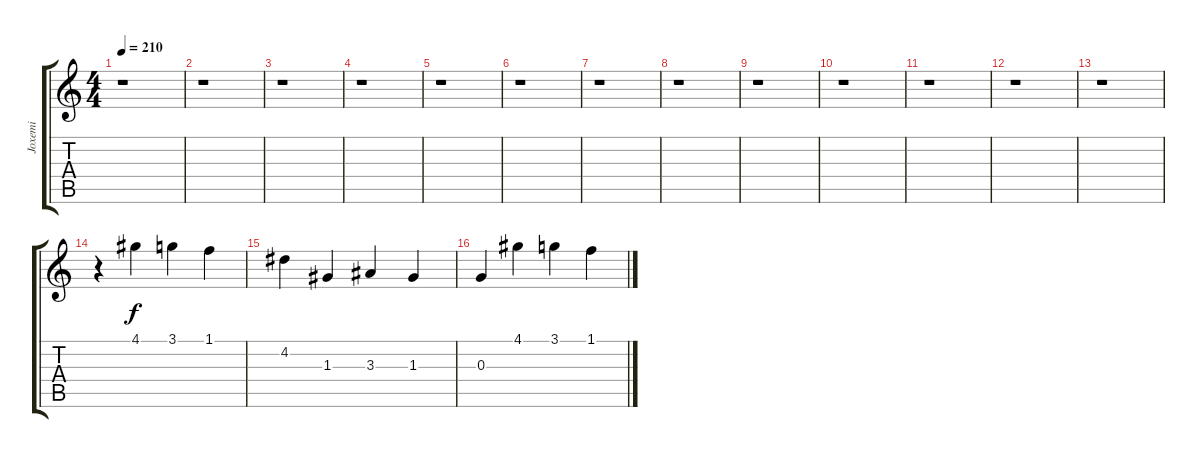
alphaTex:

\track ("Joxemi" "Joxemi") {instrument distortionguitar}
\staff {score tabs}
\tuning (E4 B3 G3 D3 A2 E2) {hide}
\ts (4 4)
\tempo 210
\clef g2
\ks c
r.1{dy f} |
r.1 |
r.1 |
r.1 |
r.1 |
r.1 |
r.1 |
r.1 |
r.1 |
r.1 |
r.1 |
r.1 |
r.1 |
r.4 4.1.4 3.1.4 1.1.4 |
4.2.4 1.3.4 3.3.4 1.3.4 |
0.3.4{volume 16} 4.1.4 3.1.4 1.1.4
